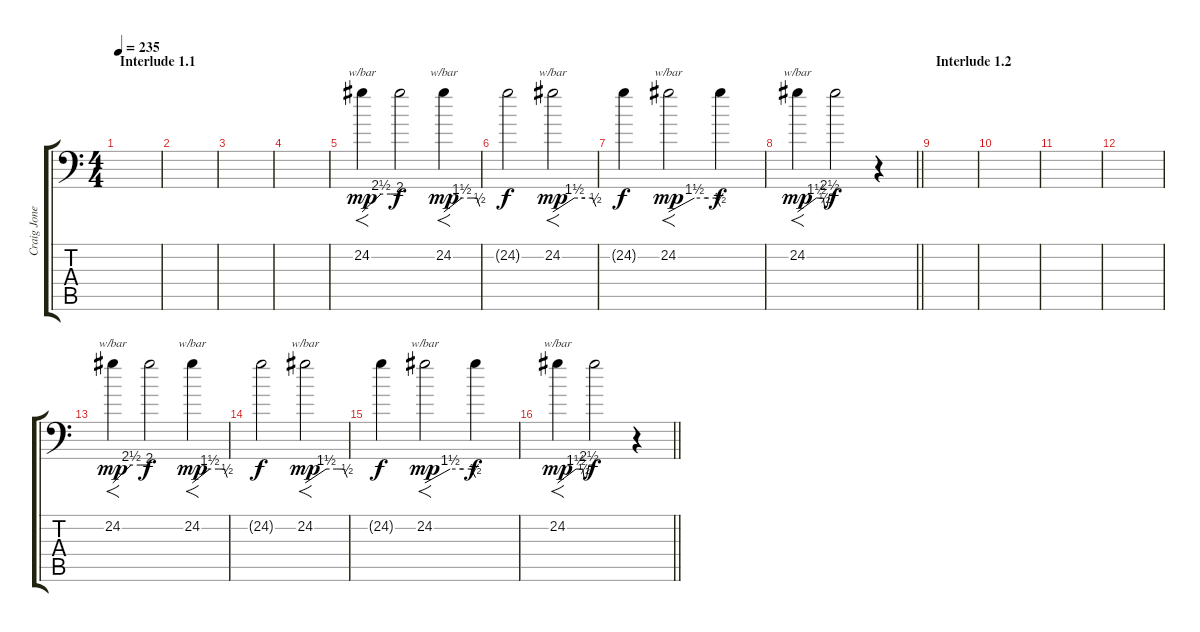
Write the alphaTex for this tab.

\track ("Craig Jones" "Craig Jone") {instrument blownbottle}
\staff {score tabs}
\tuning (Db6 Ab3 E3 B2 Gb2 B0) {hide}
\ts (4 4)
\section ("" "Interlude 1.1")
\tempo 235
\clef f4
\ks c
|
|
|
|
24.2.4{f tbe (custom default 0 0 30 10 45 10 55 10 60 8) dy mp} 24.2{t}.2{dy f} 24.2.4{f tbe (custom default 0 0 30 6 45 6 55 6 60 2) dy mp} |
24.2{t}.2{dy f} 24.2.2{f tbe (custom default 0 0 30 6 45 6 55 6 60 2) dy mp} |
24.2{t}.4{dy f} 24.2.2{f tbe (custom default 0 0 30 6 45 6 55 6 60 2) dy mp} 24.2{t}.4{dy f} |
\barLineRight lightlight
24.2.4{f tbe (custom default 0 0 30 6 41 6 43 2 47 2 51 10 60 10) dy mp} 24.2{t}.2{dy f} r.4 |
\section ("" "Interlude 1.2")
|
|
|
|
24.2.4{f tbe (custom default 0 0 30 10 45 10 55 10 60 8) dy mp} 24.2{t}.2{dy f} 24.2.4{f tbe (custom default 0 0 30 6 45 6 55 6 60 2) dy mp} |
24.2{t}.2{dy f} 24.2.2{f tbe (custom default 0 0 30 6 45 6 55 6 60 2) dy mp} |
24.2{t}.4{dy f} 24.2.2{f tbe (custom default 0 0 30 6 45 6 55 6 60 2) dy mp} 24.2{t}.4{dy f} |
\barLineRight lightlight
24.2.4{f tbe (custom default 0 0 30 6 41 6 43 2 47 2 51 10 60 10) dy mp} 24.2{t}.2{dy f} r.4
